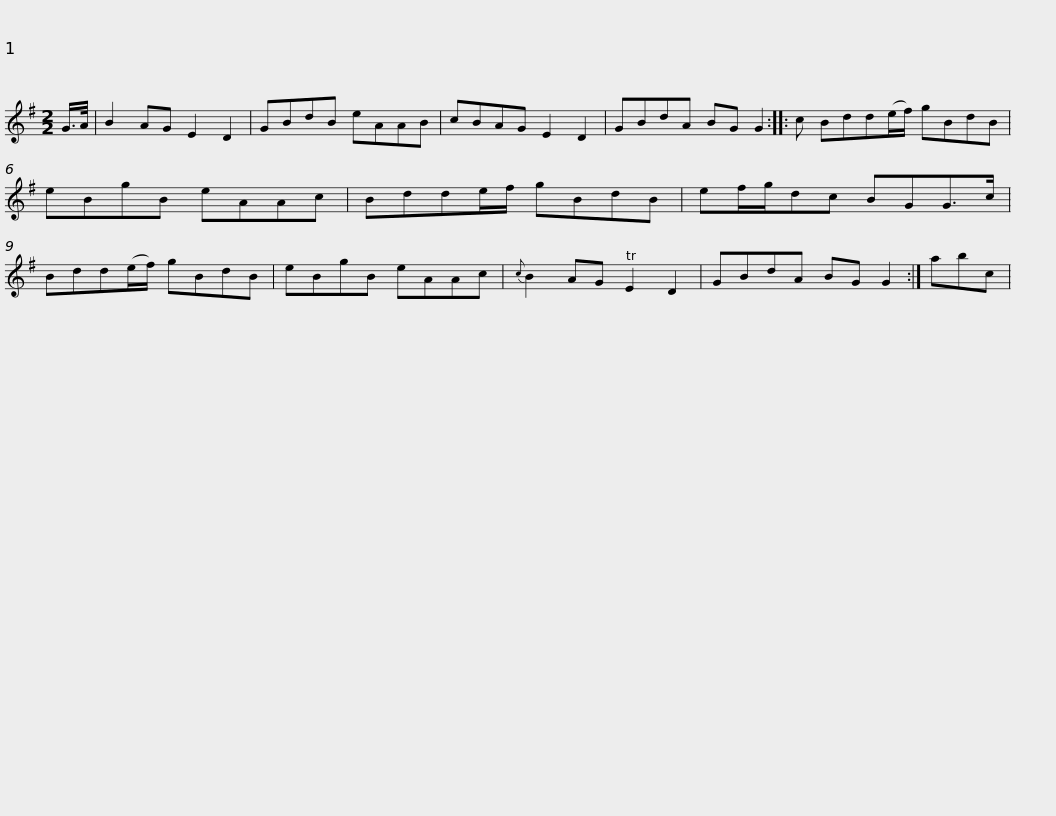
X:1
L:1/8
M:2/2
I:linebreak $
K:G
V:1 treble
V:1
 G/>A/ | B2 AG E2 D2 | GBdB eAAB | cBAG E2 D2 | GBdA BG G2 :: %5
 c Bdd(e/f/) gBdB |$ eBgB eAAc | Bdde/f/ gBdB | ef/g/dc BGG>c | Bdd(e/f/) gBdB | %10
 eBgB eAAc |${c} B2 AG E2 D2 | GBdA BG G2 :| abc | %14
